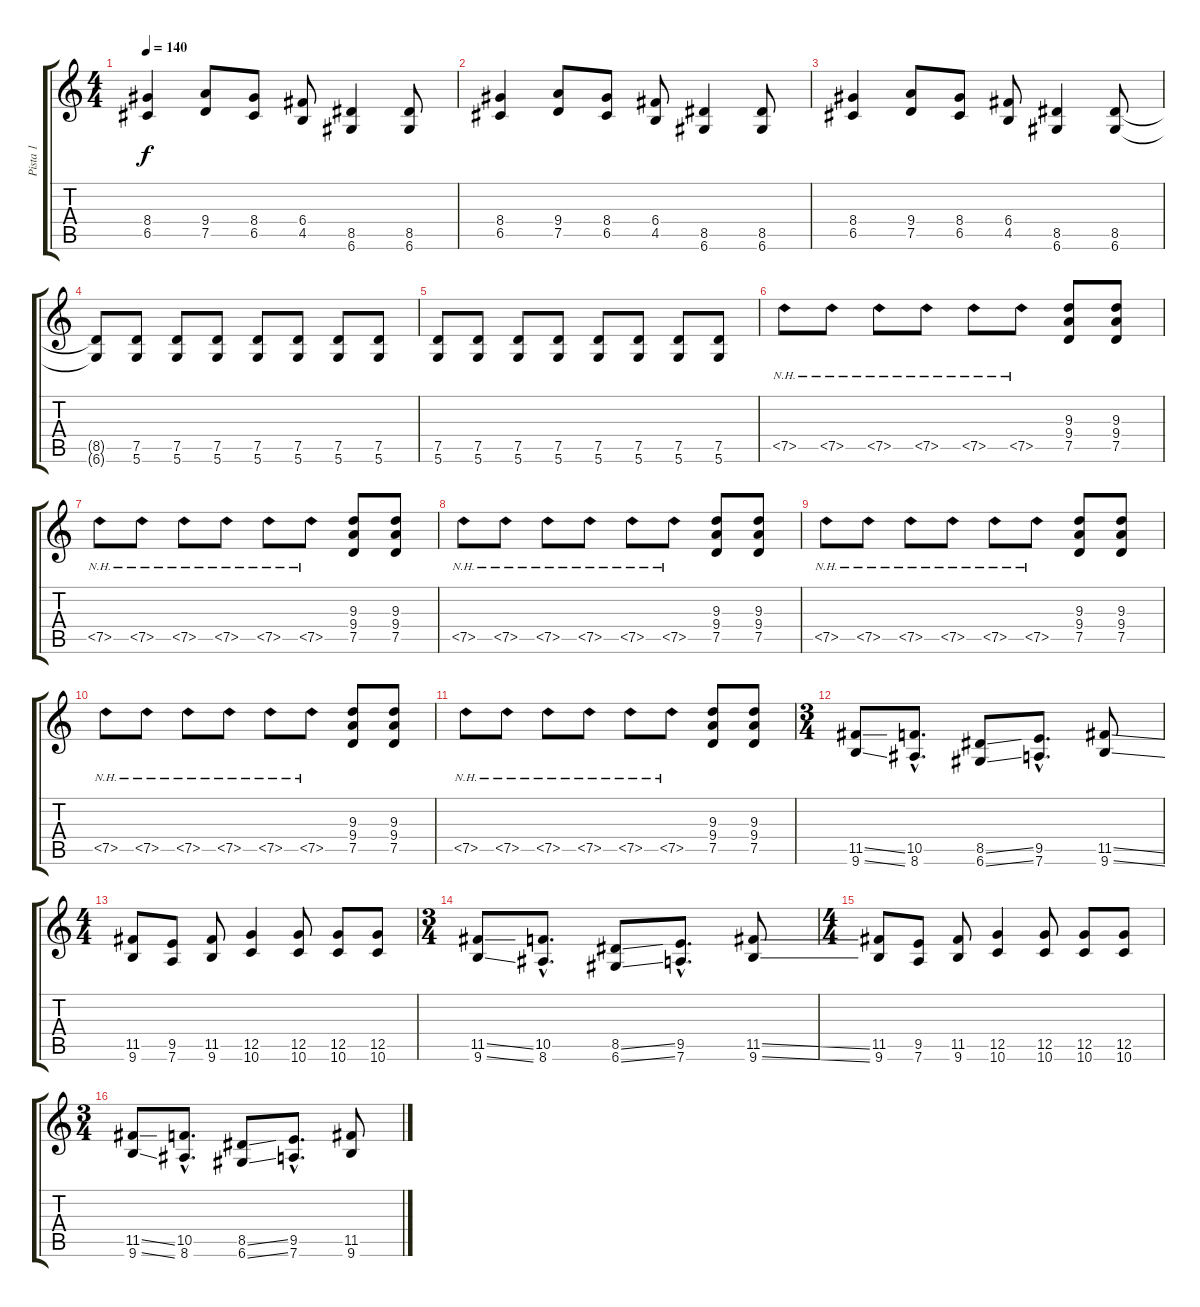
\track ("Pista 1" "Pista 1") {instrument distortionguitar}
\staff {score tabs}
\tuning (D4 A3 F3 C3 G2 D2) {hide}
\ts (4 4)
\tempo 140
\clef g2
\ks c
(8.4 6.5).4{dy f} (9.4 7.5).8 (8.4 6.5).8 (6.4 4.5).8 (8.5 6.6).4 (8.5 6.6).8 |
(8.4 6.5).4 (9.4 7.5).8 (8.4 6.5).8 (6.4 4.5).8 (8.5 6.6).4 (8.5 6.6).8 |
(8.4 6.5).4 (9.4 7.5).8 (8.4 6.5).8 (6.4 4.5).8 (8.5 6.6).4 (8.5 6.6).8 |
(8.5{t} 6.6{t}).8 (7.5 5.6).8 (7.5 5.6).8 (7.5 5.6).8 (7.5 5.6).8 (7.5 5.6).8 (7.5 5.6).8 (7.5 5.6).8 |
(7.5 5.6).8 (7.5 5.6).8 (7.5 5.6).8 (7.5 5.6).8 (7.5 5.6).8 (7.5 5.6).8 (7.5 5.6).8 (7.5 5.6).8 |
7.5{nh}.8 7.5{nh}.8 7.5{nh}.8 7.5{nh}.8 7.5{nh}.8 7.5{nh}.8 (9.3 9.4 7.5).8 (9.3 9.4 7.5).8 |
7.5{nh}.8 7.5{nh}.8 7.5{nh}.8 7.5{nh}.8 7.5{nh}.8 7.5{nh}.8 (9.3 9.4 7.5).8 (9.3 9.4 7.5).8 |
7.5{nh}.8 7.5{nh}.8 7.5{nh}.8 7.5{nh}.8 7.5{nh}.8 7.5{nh}.8 (9.3 9.4 7.5).8 (9.3 9.4 7.5).8 |
7.5{nh}.8 7.5{nh}.8 7.5{nh}.8 7.5{nh}.8 7.5{nh}.8 7.5{nh}.8 (9.3 9.4 7.5).8 (9.3 9.4 7.5).8 |
7.5{nh}.8 7.5{nh}.8 7.5{nh}.8 7.5{nh}.8 7.5{nh}.8 7.5{nh}.8 (9.3 9.4 7.5).8 (9.3 9.4 7.5).8 |
7.5{nh}.8 7.5{nh}.8 7.5{nh}.8 7.5{nh}.8 7.5{nh}.8 7.5{nh}.8 (9.3 9.4 7.5).8 (9.3 9.4 7.5).8 |
\ts (3 4)
(11.5{ss} 9.6{ss}).8 (10.5{hac} 8.6{hac}).8{d} (8.5{ss} 6.6{ss}).8 (9.5{hac} 7.6{hac}).8{d} (11.5{ss} 9.6{ss}).8 |
\ts (4 4)
(11.5 9.6).8 (9.5 7.6).8 (11.5 9.6).8 (12.5 10.6).4 (12.5 10.6).8 (12.5 10.6).8 (12.5 10.6).8 |
\ts (3 4)
(11.5{ss} 9.6{ss}).8 (10.5{hac} 8.6{hac}).8{d} (8.5{ss} 6.6{ss}).8 (9.5{hac} 7.6{hac}).8{d} (11.5{ss} 9.6{ss}).8 |
\ts (4 4)
(11.5 9.6).8 (9.5 7.6).8 (11.5 9.6).8 (12.5 10.6).4 (12.5 10.6).8 (12.5 10.6).8 (12.5 10.6).8 |
\ts (3 4)
(11.5{ss} 9.6{ss}).8 (10.5{hac} 8.6{hac}).8{d} (8.5{ss} 6.6{ss}).8 (9.5{hac} 7.6{hac}).8{d} (11.5{ss} 9.6{ss}).8
